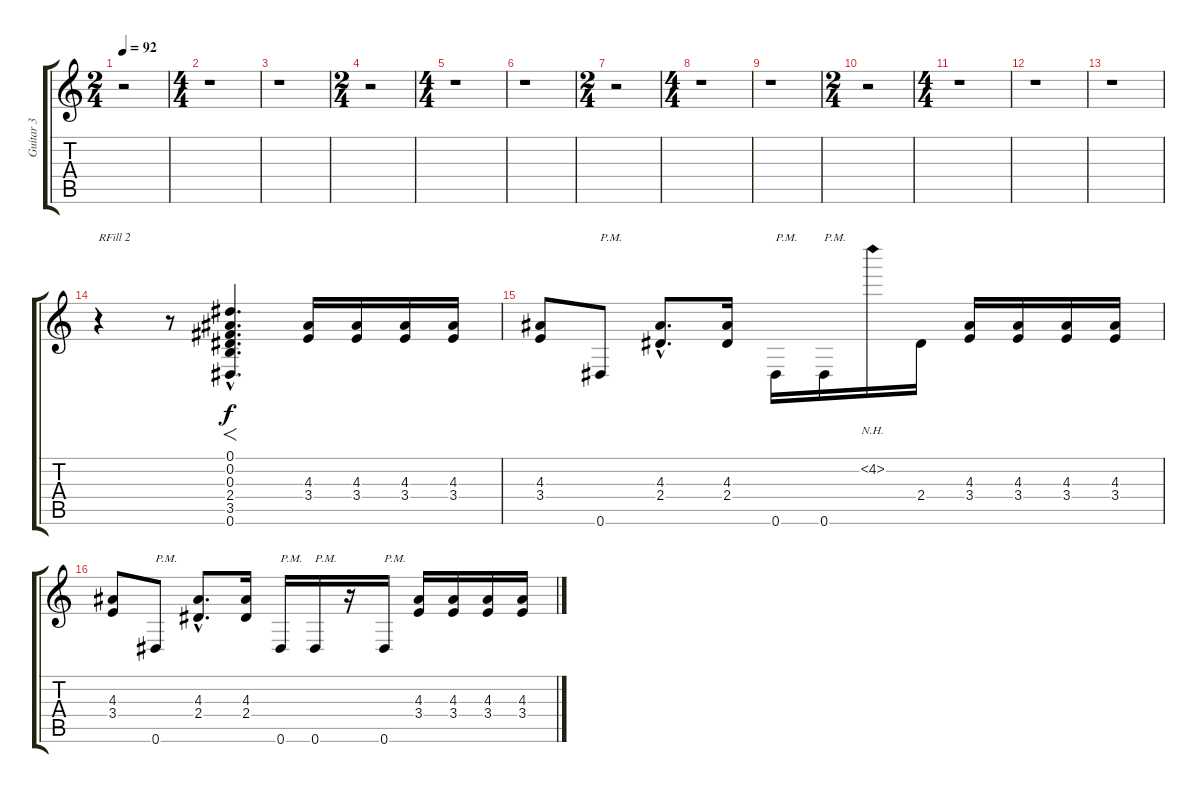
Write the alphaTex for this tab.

\track ("Guitar 3" "Guitar 3") {instrument distortionguitar}
\staff {score tabs}
\tuning (Eb4 Bb3 Gb3 Db3 Ab2 Eb2) {hide}
\ts (2 4)
\tempo 92
\clef g2
\ks c
r.2{dy f instrument distortionguitar} |
\ts (4 4)
r.1 |
r.1 |
\ts (2 4)
r.2 |
\ts (4 4)
r.1 |
r.1 |
\ts (2 4)
r.2 |
\ts (4 4)
r.1 |
r.1 |
\ts (2 4)
r.2 |
\ts (4 4)
r.1 |
r.1 |
r.1 |
r.4{txt "RFill 2"} r.8 (0.1{hac} 0.2{hac} 0.3{hac} 2.4{hac} 3.5{hac} 0.6{hac}).4{f d} (4.3 3.4).16 (4.3 3.4).16 (4.3 3.4).16 (4.3 3.4).16 |
(4.3 3.4).8 0.6.8{txt "P.M."} (4.3{hac} 2.4{hac}).8{d} (4.3 2.4).16 0.6.16{txt "P.M."} 0.6.16{txt "P.M."} 4.2{nh}.16 2.4.16 (4.3 3.4).16 (4.3 3.4).16 (4.3 3.4).16 (4.3 3.4).16 |
(4.3 3.4).8 0.6.8{txt "P.M."} (4.3{hac} 2.4{hac}).8{d} (4.3 2.4).16 0.6.16{txt "P.M."} 0.6.16{txt "P.M."} r.16 0.6.16{txt "P.M."} (4.3 3.4).16 (4.3 3.4).16 (4.3 3.4).16 (4.3 3.4).16
